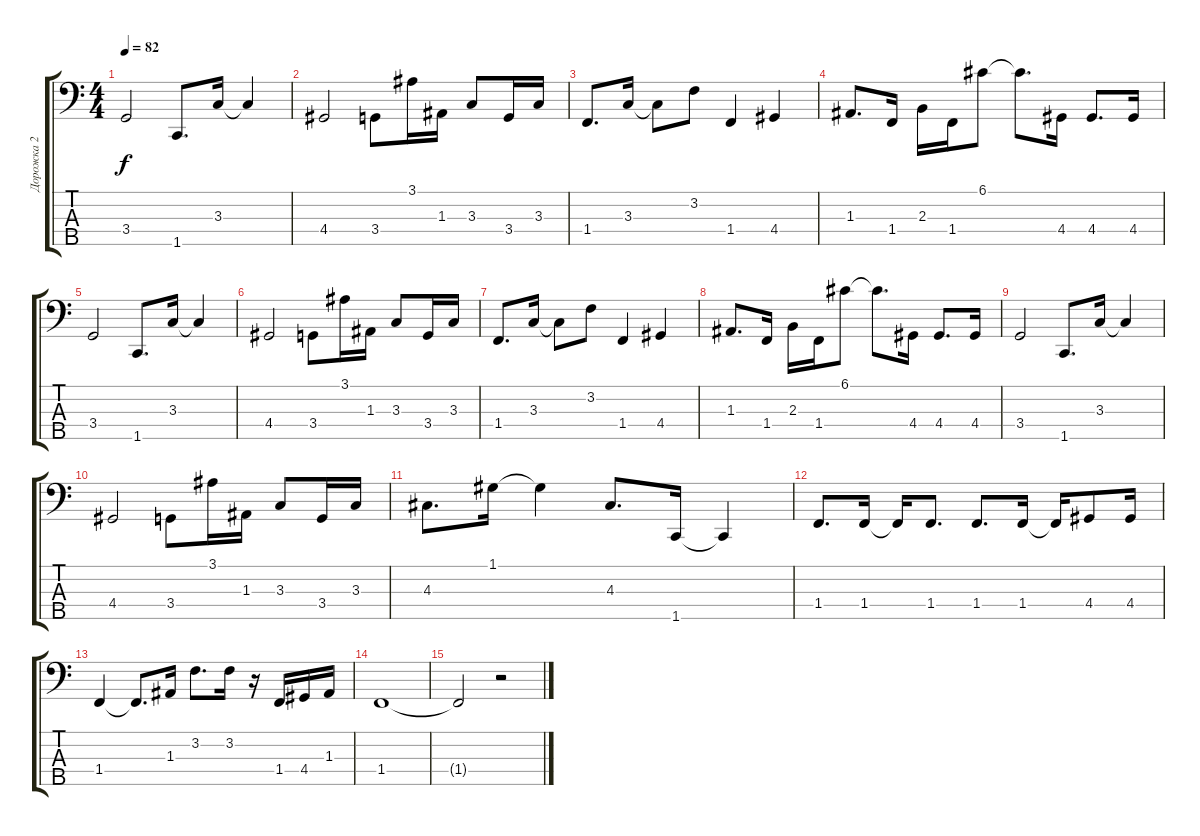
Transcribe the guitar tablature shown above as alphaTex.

\track ("Дорожка 2" "Дорожка 2") {instrument electricbassfinger}
\staff {score tabs}
\tuning (G2 D2 A1 E1 B0) {hide}
\ts (4 4)
\tempo 82
\clef f4
\ks c
3.4.2{dy f} 1.5.8{d} 3.3.16 3.3{t}.4 |
4.4.2 3.4.8 3.1.16 1.3.16 3.3.8 3.4.16 3.3.16 |
1.4.8{d} 3.3.16 3.3{t}.8 3.2.8 1.4.4 4.4.4 |
1.3.8{d} 1.4.16 2.3.16 1.4.16 6.1.8 6.1{t}.8{d} 4.4.16 4.4.8{d} 4.4.16 |
3.4.2 1.5.8{d} 3.3.16 3.3{t}.4 |
4.4.2 3.4.8 3.1.16 1.3.16 3.3.8 3.4.16 3.3.16 |
1.4.8{d} 3.3.16 3.3{t}.8 3.2.8 1.4.4 4.4.4 |
1.3.8{d} 1.4.16 2.3.16 1.4.16 6.1.8 6.1{t}.8{d} 4.4.16 4.4.8{d} 4.4.16 |
3.4.2 1.5.8{d} 3.3.16 3.3{t}.4 |
4.4.2 3.4.8 3.1.16 1.3.16 3.3.8 3.4.16 3.3.16 |
4.3.8{d} 1.1.16 1.1{t}.4 4.3.8{d} 1.5.16 1.5{t}.4 |
1.4.8{d} 1.4.16 1.4{t}.16 1.4.8{d} 1.4.8{d} 1.4.16 1.4{t}.16 4.4.8 4.4.16 |
1.4.4 1.4{t}.8{d} 1.3.16 3.2.8{d} 3.2.16 r.16 1.4.16 4.4.16 1.3.16 |
1.4.1 |
1.4{t}.2 r.2
